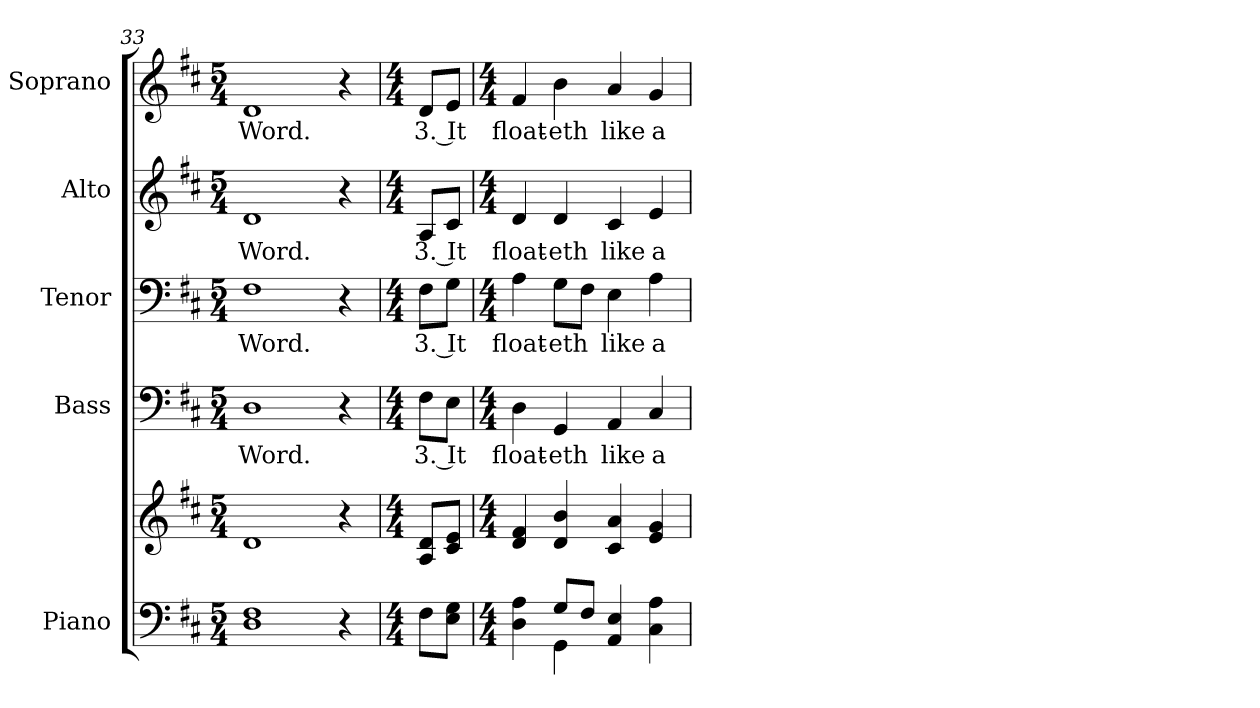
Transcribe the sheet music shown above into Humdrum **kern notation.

**kern	**kern	**kern	**text	**kern	**text	**kern	**text	**kern	**text
*part5	*part5	*part4	*part4	*part3	*part3	*part2	*part2	*part1	*part1
*staff6	*staff5	*staff4	*staff4	*staff3	*staff3	*staff2	*staff2	*staff1	*staff1
*I"Piano	*	*I"Bass	*	*I"Tenor	*	*I"Alto	*	*I"Soprano	*
*I'Pno.	*	*I'B.	*	*I'T.	*	*I'A.	*	*I'S.	*
*clefF4	*clefG2	*clefF4	*	*clefF4	*	*clefG2	*	*clefG2	*
*k[f#c#]	*k[f#c#]	*k[f#c#]	*	*k[f#c#]	*	*k[f#c#]	*	*k[f#c#]	*
*D:	*D:	*D:	*	*D:	*	*D:	*	*D:	*
*M5/4	*M5/4	*M5/4	*	*M5/4	*	*M5/4	*	*M5/4	*
=33	=33	=33	=33	=33	=33	=33	=33	=33	=33
!	!	!	!LO:LY:b:color=#000000	!	!	!	!	!	!
!	!	!	!	!	!LO:LY:b:color=#000000	!	!	!	!
!	!	!	!	!	!	!	!LO:LY:b:color=#000000	!	!
!	!	!	!	!	!	!	!	!	!LO:LY:b:color=#000000
1Di 1F#i	1di	1Di	Word.	1F#i	Word.	1di	Word.	1di	Word.
4r	4r	4r	.	4r	.	4r	.	4r	.
!!LO:PB:g=z
=34	=34	=34	=34	=34	=34	=34	=34	=34	=34
*M4/4	*M4/4	*M4/4	*	*M4/4	*	*M4/4	*	*M4/4	*
!	!	!	!LO:LY:b:color=#000000	!	!	!	!	!	!
!	!	!	!	!	!LO:LY:b:color=#000000	!	!	!	!
!	!	!	!	!	!	!	!LO:LY:b:color=#000000	!	!
!	!	!	!	!	!	!	!	!	!LO:LY:b:color=#000000
8F#i\L	8Ai/ 8diL	8F#i\L	3. It	8F#i\L	3. It	8Ai/L	3. It	8di/L	3. It
8Ei\ 8GiJ	8c#i/ 8eiJ	8Ei\J	.	8Gi\J	.	8c#i/J	.	8ei/J	.
=35	=35	=35	=35	=35	=35	=35	=35	=35	=35
*M4/4	*M4/4	*M4/4	*	*M4/4	*	*M4/4	*	*M4/4	*
*^	*	*	*	*	*	*	*	*	*
!	!	!	!	!LO:LY:b:color=#000000	!	!	!	!	!	!
!	!	!	!	!	!	!LO:LY:b:color=#000000	!	!	!	!
!	!	!	!	!	!	!	!	!LO:LY:b:color=#000000	!	!
!	!	!	!	!	!	!	!	!	!	!LO:LY:b:color=#000000
4Di\ 4Ai	4ryy	4di/ 4f#i	4Di\	float-	4Ai\	float-	4di/	float-	4f#i/	float-
!	!	!	!	!LO:LY:b:color=#000000	!	!	!	!	!	!
!	!	!	!	!	!	!LO:LY:b:color=#000000	!	!	!	!
!	!	!	!	!	!	!	!	!LO:LY:b:color=#000000	!	!
!	!	!	!	!	!	!	!	!	!	!LO:LY:b:color=#000000
8Gi/L	4GGi\	4di/ 4bi	4GGi/	-eth	8Gi\L	-eth	4di/	-eth	4bi\	-eth
8F#i/J	.	.	.	.	8F#i\J	.	.	.	.	.
!	!	!	!	!LO:LY:b:color=#000000	!	!	!	!	!	!
!	!	!	!	!	!	!LO:LY:b:color=#000000	!	!	!	!
!	!	!	!	!	!	!	!	!LO:LY:b:color=#000000	!	!
!	!	!	!	!	!	!	!	!	!	!LO:LY:b:color=#000000
4AAi/ 4Ei	2ryy	4c#i/ 4ai	4AAi/	like	4Ei\	like	4c#i/	like	4ai/	like
!	!	!	!	!LO:LY:b:color=#000000	!	!	!	!	!	!
!	!	!	!	!	!	!LO:LY:b:color=#000000	!	!	!	!
!	!	!	!	!	!	!	!	!LO:LY:b:color=#000000	!	!
!	!	!	!	!	!	!	!	!	!	!LO:LY:b:color=#000000
4C#i\ 4Ai	.	4ei/ 4gi	4C#i/	a	4Ai\	a	4ei/	a	4gi/	a
*v	*v	*	*	*	*	*	*	*	*	*
=	=	=	=	=	=	=	=	=	=
*-	*-	*-	*-	*-	*-	*-	*-	*-	*-
